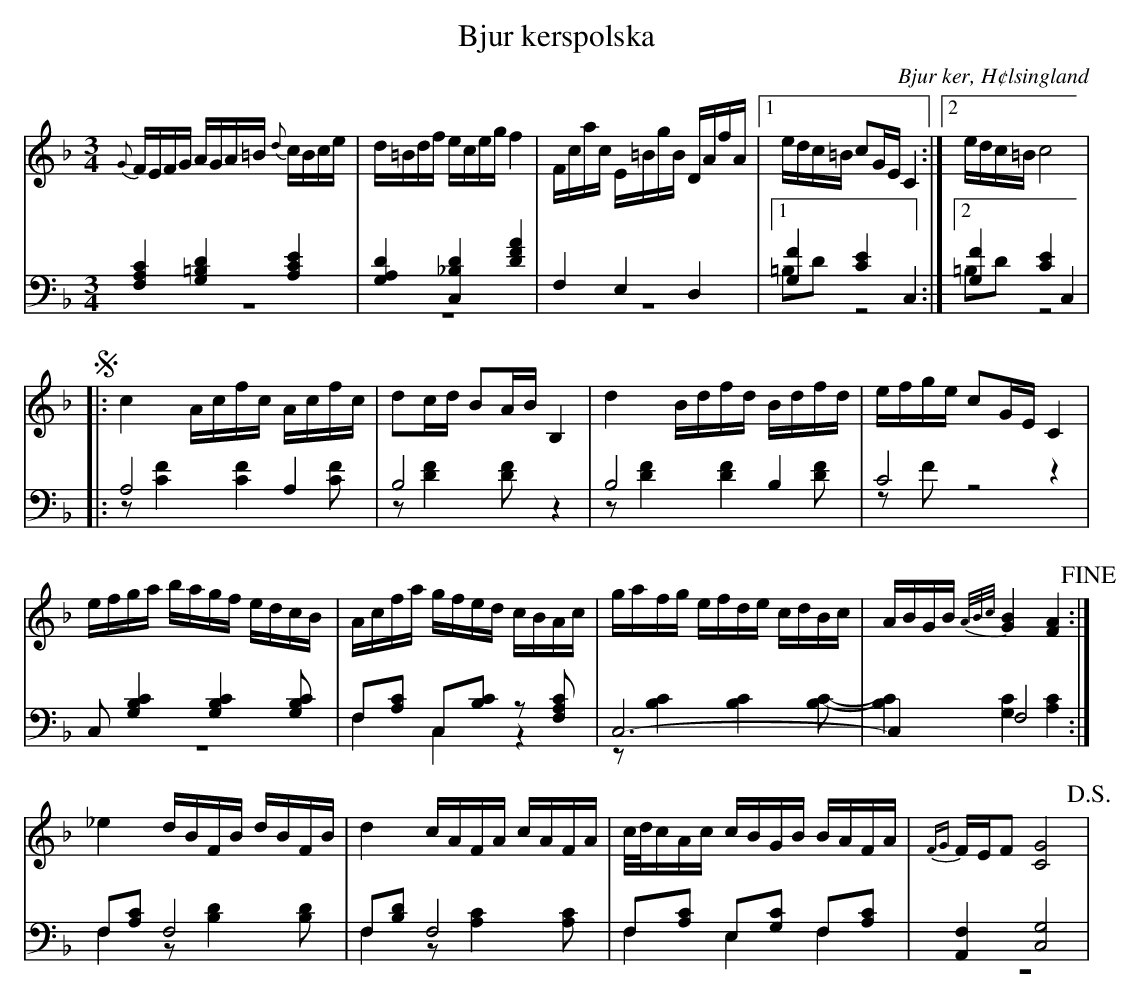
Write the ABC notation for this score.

X:1
T: Bjur kerspolska
O: Bjur ker, H¢lsingland
M: 3/4
L: 1/16
K: F
V:1
V:2
V:3 merge
V:1
{G}FEFG AGA=B {d}cBce|d=Bdf eceg f4|Fcac E=BgB DAfA|1 edc=B c2GE C4:|2 edc=B c8 |
!segno! |:c4 Acfc Acfc|d2cd B2AB B,4|d4 Bdfd Bdfd|efge c2GE C4|
efga bagf edcB|Acfa gfed cBAc|gafg efde cdBc|ABGB {A/B/c/}[G4B4] [F4A4] !fine!:|
_e4 dBFB dBFB|d4 cAFA cAFA|c/d/cAc cBGB BAFA|{FG}FEF2 [C8G8] !D.S.!|
V:2 clef=bass
[F,4A,4C4] [G,4=B,4D4] [A,4C4E4]|[G,4A,4D4] [C,4_B,4D4] [D4F4A4]|F,4 E,4 D,4|1 [G,4F4] [C4E4] C,4:|2 [G,4F4] [C4E4] C,4 |
|:A,8 A,4|B,8 z4|B,8  B,4|C8 z4|
C,2 [G,4B,4C4] [G,4B,4C4] [G,2B,2C2]|F,2[A,2C2] C,2[B,2C2] z2 [F,2A,2C2]|C,12-|C,4 F,8:|
F,2[A,2C2] F,8|F,2[B,2D2] F,8|F,2[A,2C2] E,2[G,2C2] F,2[A,2C2]|[A,,4F,4] [C,8G,8] |
V:3 clef=bass
z12|z12|z12|1 =B,2D2 z8:|2 =B,2D2 z8|
|:z2 [C4F4] [C4F4] [C2F2]|z2 [D4F4] [D2F2] z4|z2 [D4F4] [D4F4] [D2F2]|z2 F2 z8|
z12|F,4 C,4 z4|z2 [B,4C4] [B,4C4] [B,2C2]-|[B,4C4] [G,4C4] [A,4C4]:|
F,4 z2 [B,4D4] [B,2D2]|F,4 z2 [A,4C4] [A,2C2]|F,4 E,4 F,4|z12|
